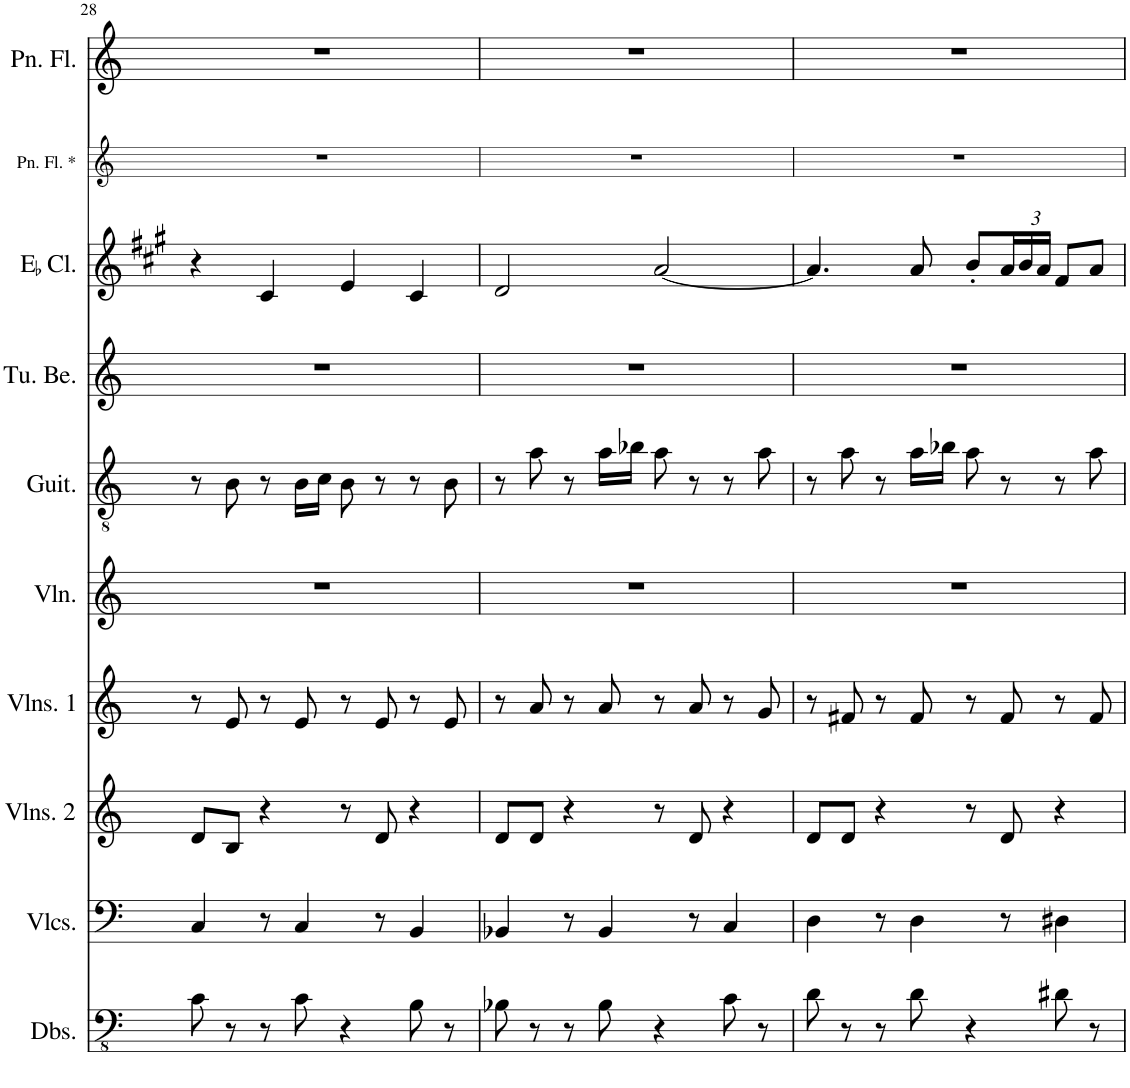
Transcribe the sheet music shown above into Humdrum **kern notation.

**kern	**kern	**kern	**kern	**kern	**kern	**kern	**kern	**kern	**kern
*part10	*part9	*part8	*part7	*part6	*part5	*part4	*part3	*part2	*part1
*staff10	*staff9	*staff8	*staff7	*staff6	*staff5	*staff4	*staff3	*staff2	*staff1
*I"Double Basses	*I"Violoncellos	*I"Violins 2	*I"Violins 1	*I"Violin	*I"Guitar	*I"Tubular Bells	*I"EaccidentalFlat Clarinet	*I"Pan Flute (effects)	*I"Pan Flute
*I'Dbs.	*I'Vlcs.	*I'Vlns. 2	*I'Vlns. 1	*I'Vln.	*I'Guit.	*I'Tu. Be.	*I'EaccidentalFlat Cl.	*I'Pn. Fl. *	*I'Pn. Fl.
!!LO:PB:g=z
*clefFv4	*clefF4	*clefG2	*clefG2	*clefG2	*clefGv2	*clefG2	*clefG2	*clefG2	*clefG2
*	*	*	*	*	*	*	*Trd-2c-3	*	*
*k[]	*k[]	*k[]	*k[]	*k[]	*k[]	*k[]	*k[f#c#g#]	*k[]	*k[]
*M4/4	*M4/4	*M4/4	*M4/4	*M4/4	*M4/4	*M4/4	*M4/4	*M4/4	*M4/4
=28	=28	=28	=28	=28	=28	=28	=28	=28	=28
8C'\	4C/	8d'/L	8r	1r	8r	1r	4r	1r	1r
8r	.	8B'/J	8e'/	.	8B\	.	.	.	.
8r	8r	4r	8r	.	8r	.	4c#/	.	.
8C'\	4C/	.	8e'/	.	16B\LL	.	.	.	.
.	.	.	.	.	16c\JJ	.	.	.	.
4r	.	8r	8r	.	8B\	.	4e/	.	.
.	8r	8d'/	8e'/	.	8r	.	.	.	.
8BB'\	4BB/	4r	8r	.	8r	.	4c#/	.	.
8r	.	.	8e'/	.	8B\	.	.	.	.
=29	=29	=29	=29	=29	=29	=29	=29	=29	=29
8BB-X'\	4BB-X/	8d'/L	8r	1r	8r	1r	2d/	1r	1r
8r	.	8d'/J	8a'/	.	8a\	.	.	.	.
8r	8r	4r	8r	.	8r	.	.	.	.
8BB-'\	4BB-/	.	8a'/	.	16a\LL	.	.	.	.
.	.	.	.	.	16b-X\JJ	.	.	.	.
4r	.	8r	8r	.	8a\	.	[2a/	.	.
.	8r	8d'/	8a'/	.	8r	.	.	.	.
8C'\	4C/	4r	8r	.	8r	.	.	.	.
8r	.	.	8g'/	.	8a\	.	.	.	.
=30	=30	=30	=30	=30	=30	=30	=30	=30	=30
8D'\	4D\	8d'/L	8r	1r	8r	1r	4.a/]	1r	1r
8r	.	8d'/J	8f#X'/	.	8a\	.	.	.	.
8r	8r	4r	8r	.	8r	.	.	.	.
8D'\	4D\	.	8f#'/	.	16a\LL	.	8a/	.	.
.	.	.	.	.	16b-X\JJ	.	.	.	.
4r	.	8r	8r	.	8a\	.	8b'/L	.	.
*	*	*	*	*	*	*	*Xbrackettup	*	*
.	8r	8d'/	8f#'/	.	8r	.	24a/L	.	.
.	.	.	.	.	.	.	24b/	.	.
.	.	.	.	.	.	.	24a/JJ	.	.
8D#X'\	4D#X\	4r	8r	.	8r	.	8f#/L	.	.
8r	.	.	8f#'/	.	8a\	.	8a/J	.	.
=	=	=	=	=	=	=	=	=	=
*-	*-	*-	*-	*-	*-	*-	*-	*-	*-
